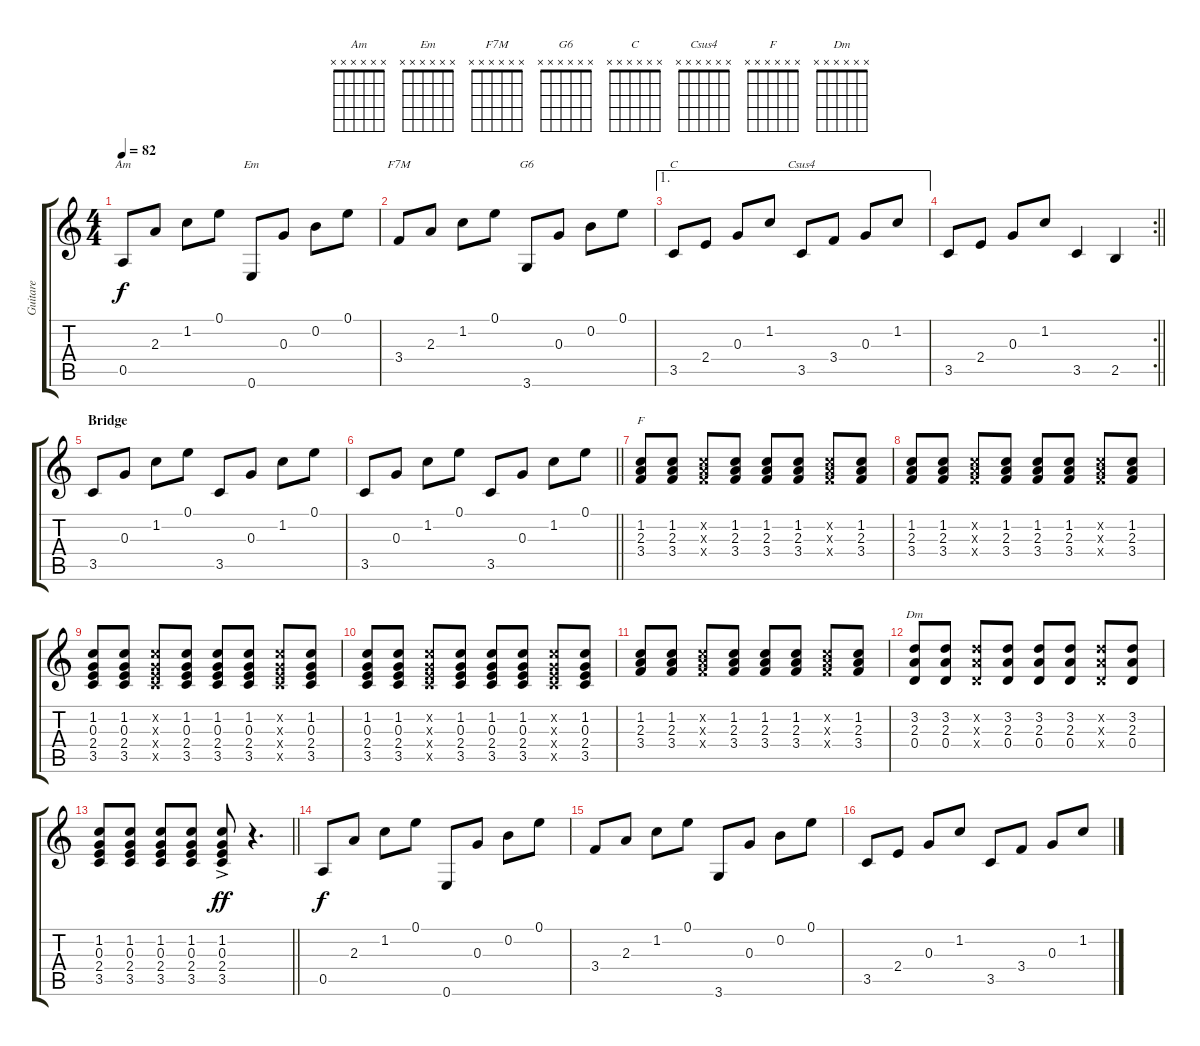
\track ("Guitare" "Guitare") {instrument electricguitarjazz}
\staff {score tabs}
\tuning (E4 B3 G3 D3 A2 E2) {hide}
\chord ("Am" x x x x x x)
\chord ("Em" x x x x x x)
\chord ("F7M" x x x x x x)
\chord ("G6" x x x x x x)
\chord ("C" x x x x x x)
\chord ("Csus4" x x x x x x)
\chord ("F" x x x x x x)
\chord ("Dm" x x x x x x)
\ts (4 4)
\tempo 82
\clef g2
\ks c
0.5.8{ch "Am" dy f} 2.3.8 1.2.8 0.1.8 0.6.8{ch "Em"} 0.3.8 0.2.8 0.1.8 |
3.4.8{ch "F7M"} 2.3.8 1.2.8 0.1.8 3.6.8{ch "G6"} 0.3.8 0.2.8 0.1.8 |
\ae 1
3.5.8{ch "C"} 2.4.8 0.3.8 1.2.8 3.5.8{ch "Csus4"} 3.4.8 0.3.8 1.2.8 |
\rc 2
\barLineRight lightlight
3.5.8 2.4.8 0.3.8 1.2.8 3.5.4 2.5.4 |
\section ("" "Bridge")
3.5.8 0.3.8 1.2.8 0.1.8 3.5.8 0.3.8 1.2.8 0.1.8 |
\barLineRight lightlight
3.5.8 0.3.8 1.2.8 0.1.8 3.5.8 0.3.8 1.2.8 0.1.8 |
(1.2 2.3 3.4).8{ch "F"} (1.2 2.3 3.4).8 (1.2{x} 2.3{x} 3.4{x}).8 (1.2 2.3 3.4).8 (1.2 2.3 3.4).8 (1.2 2.3 3.4).8 (1.2{x} 2.3{x} 3.4{x}).8 (1.2 2.3 3.4).8 |
(1.2 2.3 3.4).8 (1.2 2.3 3.4).8 (1.2{x} 2.3{x} 3.4{x}).8 (1.2 2.3 3.4).8 (1.2 2.3 3.4).8 (1.2 2.3 3.4).8 (1.2{x} 2.3{x} 3.4{x}).8 (1.2 2.3 3.4).8 |
(1.2 0.3 2.4 3.5).8 (1.2 0.3 2.4 3.5).8 (1.2{x} 0.3{x} 2.4{x} 3.5{x}).8 (1.2 0.3 2.4 3.5).8 (1.2 0.3 2.4 3.5).8 (1.2 0.3 2.4 3.5).8 (1.2{x} 0.3{x} 2.4{x} 3.5{x}).8 (1.2 0.3 2.4 3.5).8 |
(1.2 0.3 2.4 3.5).8 (1.2 0.3 2.4 3.5).8 (1.2{x} 0.3{x} 2.4{x} 3.5{x}).8 (1.2 0.3 2.4 3.5).8 (1.2 0.3 2.4 3.5).8 (1.2 0.3 2.4 3.5).8 (1.2{x} 0.3{x} 2.4{x} 3.5{x}).8 (1.2 0.3 2.4 3.5).8 |
(1.2 2.3 3.4).8 (1.2 2.3 3.4).8 (1.2{x} 2.3{x} 3.4{x}).8 (1.2 2.3 3.4).8 (1.2 2.3 3.4).8 (1.2 2.3 3.4).8 (1.2{x} 2.3{x} 3.4{x}).8 (1.2 2.3 3.4).8 |
(3.2 2.3 0.4).8{ch "Dm"} (3.2 2.3 0.4).8 (3.2{x} 2.3{x} 0.4{x}).8 (3.2 2.3 0.4).8 (3.2 2.3 0.4).8 (3.2 2.3 0.4).8 (3.2{x} 2.3{x} 0.4{x}).8 (3.2 2.3 0.4).8 |
\barLineRight lightlight
(1.2 0.3 2.4 3.5).8 (1.2 0.3 2.4 3.5).8 (1.2 0.3 2.4 3.5).8 (1.2 0.3 2.4 3.5).8 (1.2 0.3 2.4 3.5{ac}).8{dy ff} r.4{d} |
0.5.8{dy f} 2.3.8 1.2.8 0.1.8 0.6.8 0.3.8 0.2.8 0.1.8 |
3.4.8 2.3.8 1.2.8 0.1.8 3.6.8 0.3.8 0.2.8 0.1.8 |
3.5.8 2.4.8 0.3.8 1.2.8 3.5.8 3.4.8 0.3.8 1.2.8
